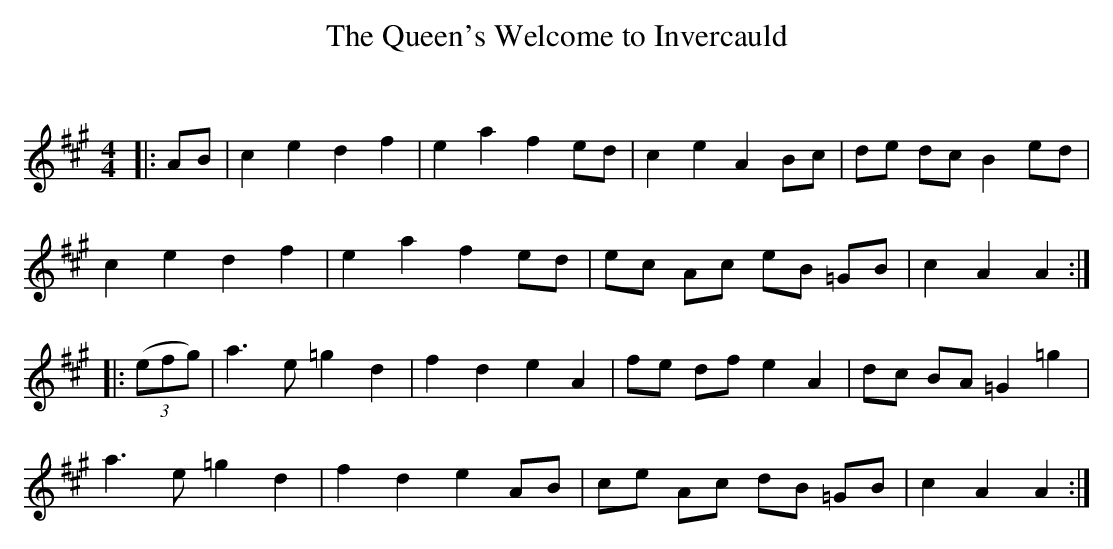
X:1
T: The Queen's Welcome to Invercauld
C:
Q: 232
K:A
M:4/4
L:1/8
|:AB|c2 e2 d2 f2|e2 a2 f2 ed|c2 e2 A2 Bc|de dc B2 ed|
c2 e2 d2 f2|e2 a2 f2 ed|ec Ac eB =GB|c2 A2 A2:|
|:((3efg) |a3e =g2 d2|f2 d2 e2 A2|fe df e2 A2|dc BA =G2 =g2|
a3e =g2 d2|f2 d2 e2 AB|ce Ac dB =GB|c2 A2 A2:|
